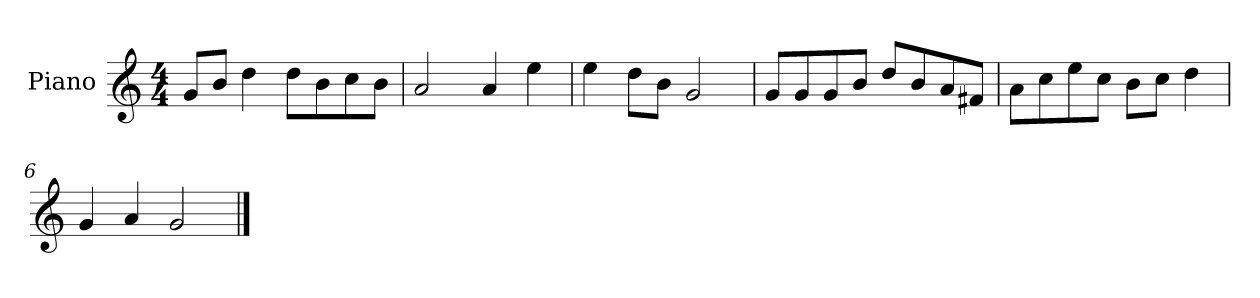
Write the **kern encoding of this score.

**kern
*part1
*staff1
*I"Piano
*I'P-no
*clefG2
*k[]
*M4/4
*MM90
=1
8g/L
8b/J
4dd\
8dd\L
8b\
8cc\
8b\J
=2
2a/
4a/
4ee\
=3
4ee\
8dd\L
8b\J
2g/
=4
8g/L
8g/
8g/
8b/J
8dd/L
8b/
8a/
8f#X/J
=5
8a\L
8cc\
8ee\
8cc\J
8b\L
8cc\J
4dd\
=6
4g/
4a/
2g/
==
*-
